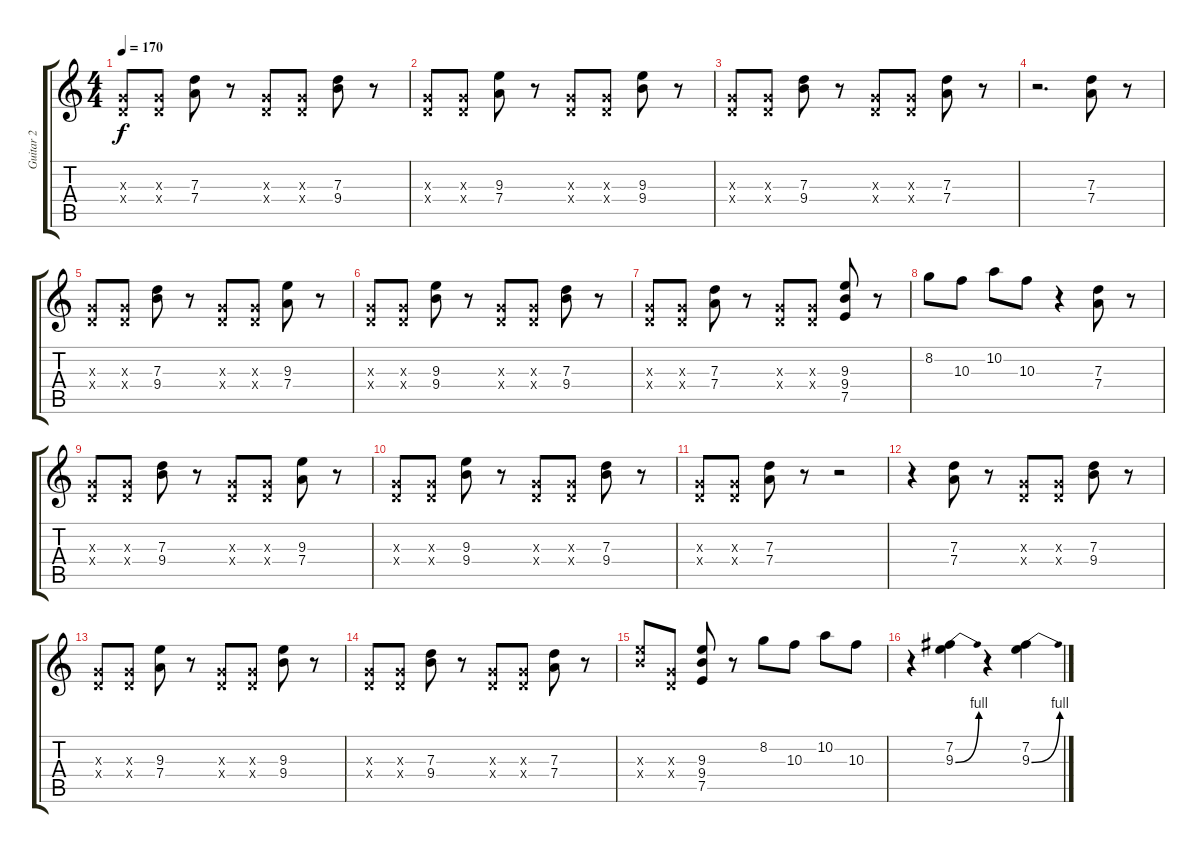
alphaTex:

\track ("Guitar 2" "Guitar 2") {instrument overdrivenguitar}
\staff {score tabs}
\tuning (E4 B3 G3 D3 A2 E2) {hide}
\ts (4 4)
\tempo 170
\clef g2
\ks c
(0.3{x} 0.4{x}).8{dy f} (0.3{x} 0.4{x}).8 (7.3 7.4).8 r.8 (0.3{x} 0.4{x}).8 (0.3{x} 0.4{x}).8 (7.3 9.4).8 r.8 |
(0.3{x} 0.4{x}).8 (0.3{x} 0.4{x}).8 (9.3 7.4).8 r.8 (0.3{x} 0.4{x}).8 (0.3{x} 0.4{x}).8 (9.3 9.4).8 r.8 |
(0.3{x} 0.4{x}).8 (0.3{x} 0.4{x}).8 (7.3 9.4).8 r.8 (0.3{x} 0.4{x}).8 (0.3{x} 0.4{x}).8 (7.3 7.4).8 r.8 |
r.2{d} (7.3 7.4).8 r.8 |
(0.3{x} 0.4{x}).8 (0.3{x} 0.4{x}).8 (7.3 9.4).8 r.8 (0.3{x} 0.4{x}).8 (0.3{x} 0.4{x}).8 (9.3 7.4).8 r.8 |
(0.3{x} 0.4{x}).8 (0.3{x} 0.4{x}).8 (9.3 9.4).8 r.8 (0.3{x} 0.4{x}).8 (0.3{x} 0.4{x}).8 (7.3 9.4).8 r.8 |
(0.3{x} 0.4{x}).8 (0.3{x} 0.4{x}).8 (7.3 7.4).8 r.8 (0.3{x} 0.4{x}).8 (0.3{x} 0.4{x}).8 (9.3 9.4 7.5).8 r.8 |
8.2.8 10.3.8 10.2.8 10.3.8 r.4 (7.3 7.4).8 r.8 |
(0.3{x} 0.4{x}).8 (0.3{x} 0.4{x}).8 (7.3 9.4).8 r.8 (0.3{x} 0.4{x}).8 (0.3{x} 0.4{x}).8 (9.3 7.4).8 r.8 |
(0.3{x} 0.4{x}).8 (0.3{x} 0.4{x}).8 (9.3 9.4).8 r.8 (0.3{x} 0.4{x}).8 (0.3{x} 0.4{x}).8 (7.3 9.4).8 r.8 |
(0.3{x} 0.4{x}).8 (0.3{x} 0.4{x}).8 (7.3 7.4).8 r.8 r.2 |
r.4 (7.3 7.4).8 r.8 (0.3{x} 0.4{x}).8 (0.3{x} 0.4{x}).8 (7.3 9.4).8 r.8 |
(0.3{x} 0.4{x}).8 (0.3{x} 0.4{x}).8 (9.3 7.4).8 r.8 (0.3{x} 0.4{x}).8 (0.3{x} 0.4{x}).8 (9.3 9.4).8 r.8 |
(0.3{x} 0.4{x}).8 (0.3{x} 0.4{x}).8 (7.3 9.4).8 r.8 (0.3{x} 0.4{x}).8 (0.3{x} 0.4{x}).8 (7.3 7.4).8 r.8 |
(9.3{x} 9.4{x}).8 (0.3{x} 0.4{x}).8 (9.3 9.4 7.5).8 r.8 8.2.8 10.3.8 10.2.8 10.3.8 |
r.4 (7.2 9.3{be (bend 0 0 60 4)}).4 r.4 (7.2 9.3{be (bend 0 0 60 4)}).4
